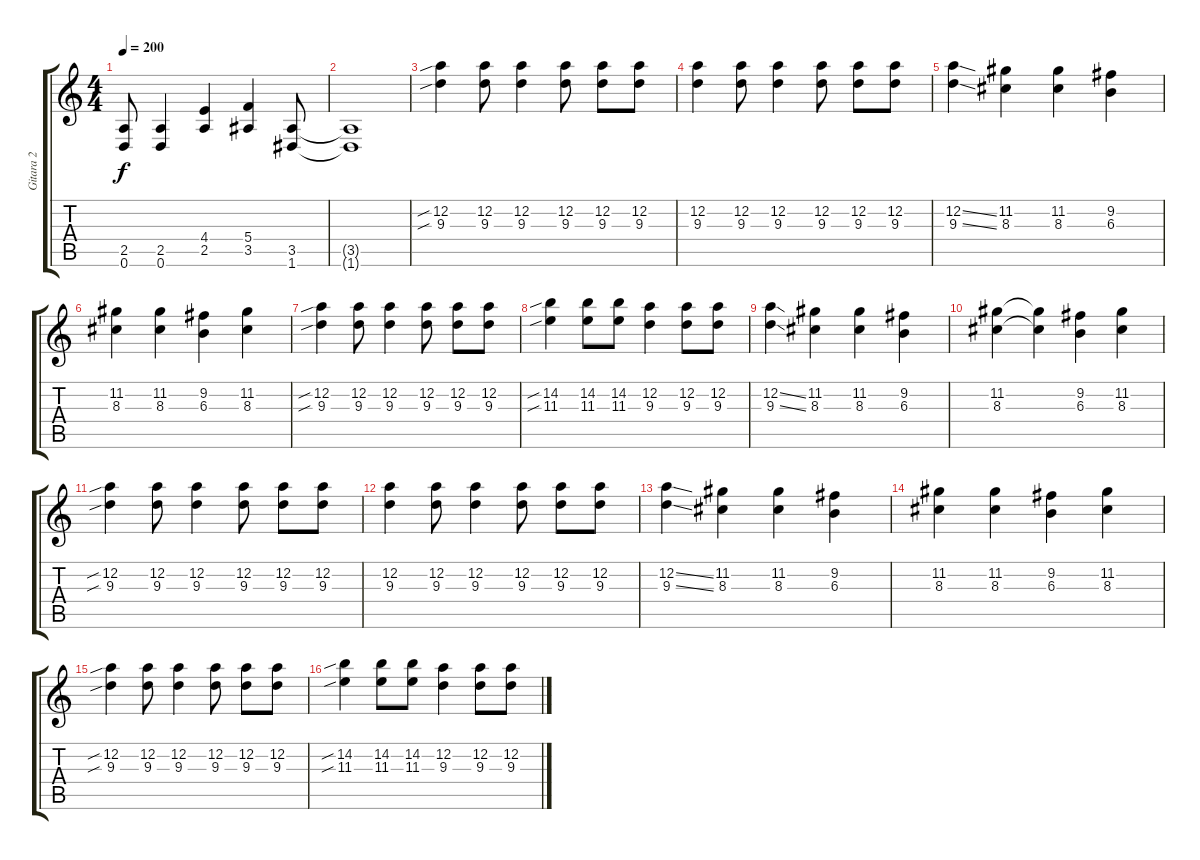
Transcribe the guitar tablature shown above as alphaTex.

\track ("Gitara 2" "Gitara 2") {instrument distortionguitar}
\staff {score tabs}
\tuning (D4 A3 F3 C3 G2 D2) {hide}
\ts (4 4)
\tempo 200
\clef g2
\ks c
(2.5 0.6).8{dy f} (2.5 0.6).4 (4.4 2.5).4 (5.4 3.5).4 (3.5 1.6).8 |
(3.5{t} 1.6{t}).1 |
(12.2{sib} 9.3{sib}).4 (12.2 9.3).8 (12.2 9.3).4 (12.2 9.3).8 (12.2 9.3).8 (12.2 9.3).8 |
(12.2 9.3).4 (12.2 9.3).8 (12.2 9.3).4 (12.2 9.3).8 (12.2 9.3).8 (12.2 9.3).8 |
(12.2{ss} 9.3{ss}).4 (11.2 8.3).4 (11.2 8.3).4 (9.2 6.3).4 |
(11.2 8.3).4 (11.2 8.3).4 (9.2 6.3).4 (11.2 8.3).4 |
(12.2{sib} 9.3{sib}).4 (12.2 9.3).8 (12.2 9.3).4 (12.2 9.3).8 (12.2 9.3).8 (12.2 9.3).8 |
(14.2{sib} 11.3{sib}).4 (14.2 11.3).8 (14.2 11.3).8 (12.2 9.3).4 (12.2 9.3).8 (12.2 9.3).8 |
(12.2{ss} 9.3{ss}).4 (11.2 8.3).4 (11.2 8.3).4 (9.2 6.3).4 |
(11.2 8.3).4 (11.2{t} 8.3{t}).4 (9.2 6.3).4 (11.2 8.3).4 |
(12.2{sib} 9.3{sib}).4 (12.2 9.3).8 (12.2 9.3).4 (12.2 9.3).8 (12.2 9.3).8 (12.2 9.3).8 |
(12.2 9.3).4 (12.2 9.3).8 (12.2 9.3).4 (12.2 9.3).8 (12.2 9.3).8 (12.2 9.3).8 |
(12.2{ss} 9.3{ss}).4 (11.2 8.3).4 (11.2 8.3).4 (9.2 6.3).4 |
(11.2 8.3).4 (11.2 8.3).4 (9.2 6.3).4 (11.2 8.3).4 |
(12.2{sib} 9.3{sib}).4 (12.2 9.3).8 (12.2 9.3).4 (12.2 9.3).8 (12.2 9.3).8 (12.2 9.3).8 |
(14.2{sib} 11.3{sib}).4 (14.2 11.3).8 (14.2 11.3).8 (12.2 9.3).4 (12.2 9.3).8 (12.2 9.3).8
